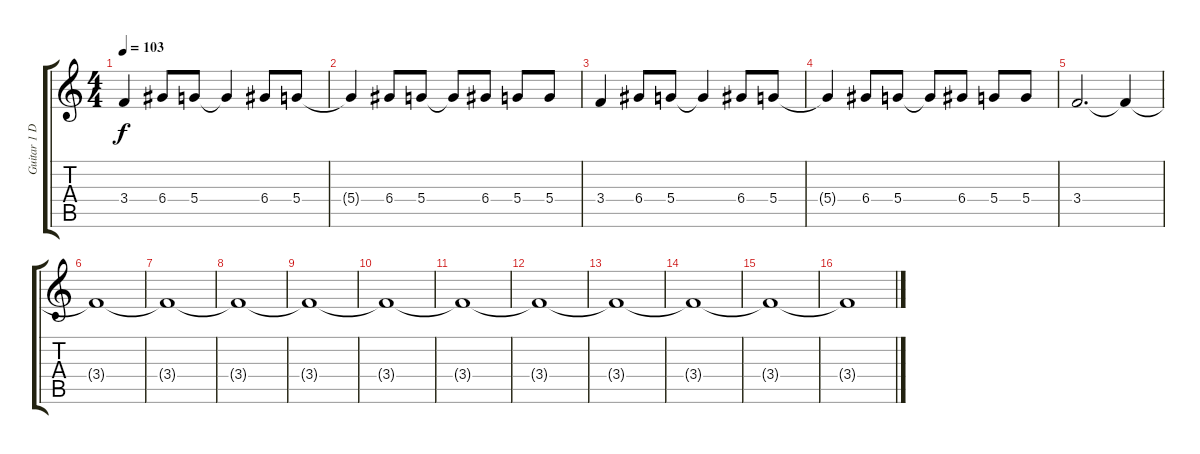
\track ("Guitar 1 Distortion" "Guitar 1 D") {instrument distortionguitar}
\staff {score tabs}
\tuning (E4 B3 G3 D3 A2 E2) {hide}
\ts (4 4)
\tempo 103
\clef g2
\ks c
3.4.4{dy f} 6.4.8 5.4.8 5.4{t}.4 6.4.8 5.4.8 |
5.4{t}.4 6.4.8 5.4.8 5.4{t}.8 6.4.8 5.4.8 5.4.8 |
3.4.4 6.4.8 5.4.8 5.4{t}.4 6.4.8 5.4.8 |
5.4{t}.4 6.4.8 5.4.8 5.4{t}.8 6.4.8 5.4.8 5.4.8 |
3.4.2{d} 3.4{t}.4 |
3.4{t}.1 |
3.4{t}.1 |
3.4{t}.1 |
3.4{t}.1 |
3.4{t}.1 |
3.4{t}.1 |
3.4{t}.1 |
3.4{t}.1 |
3.4{t}.1 |
3.4{t}.1 |
3.4{t}.1
